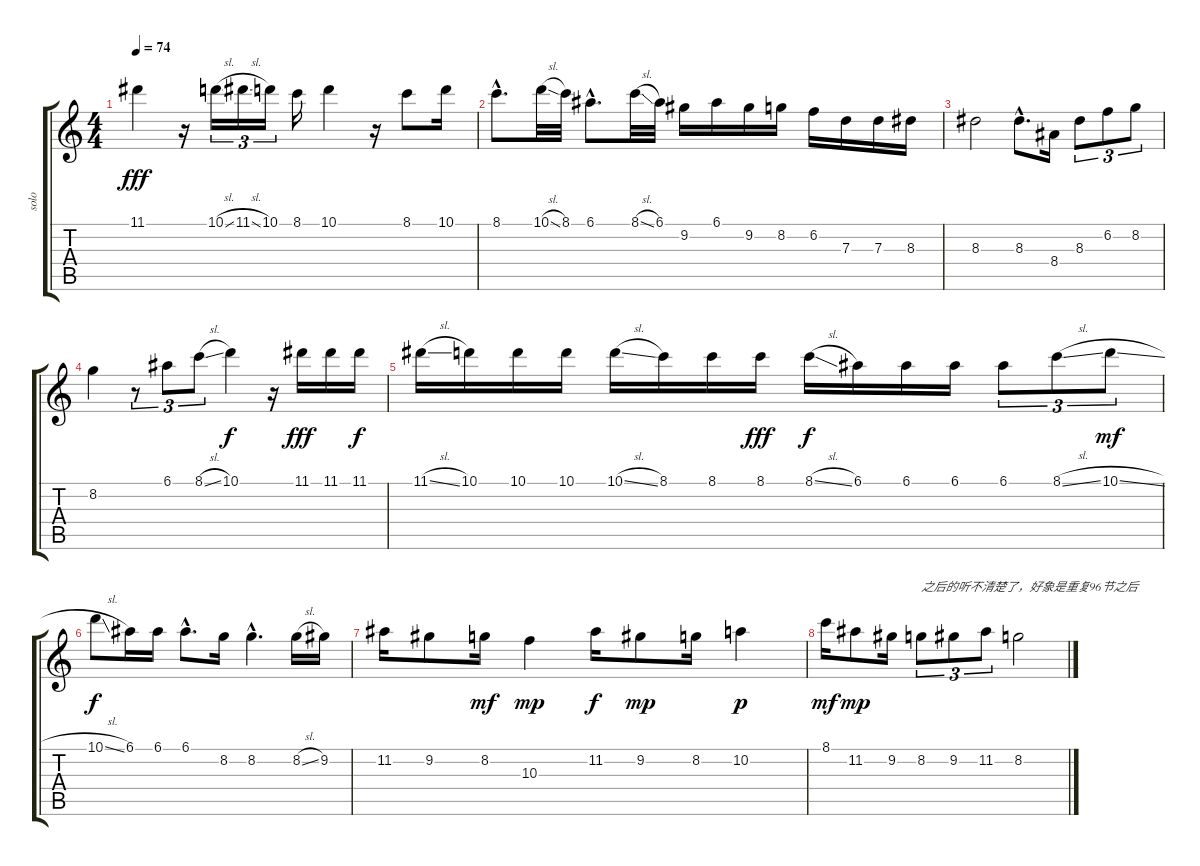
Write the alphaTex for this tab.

\track ("solo" "solo") {instrument acousticguitarnylon}
\staff {score tabs}
\tuning (E4 B3 G3 D3 A2 E2) {hide}
\ts (4 4)
\tempo 74
\clef g2
\ks c
11.1.4{dy fff} r.16 10.1{sl}.16{tu (3 2)} 11.1{sl}.16{tu (3 2)} 10.1.16{tu (3 2)} 8.1.16 10.1.4 r.16 8.1.8 10.1.16 |
8.1{hac}.8{d} 10.1{sl}.32 8.1.32 6.1{hac}.8{d} 8.1{sl}.32 6.1.32 9.2.16 6.1.16 9.2.16 8.2.16 6.2.16 7.3.16 7.3.16 8.3.16 |
8.3.2 8.3{hac}.8{d} 8.4.16 8.3.8{tu (3 2)} 6.2.8{tu (3 2)} 8.2.8{tu (3 2)} |
8.2.4 r.8{tu (3 2)} 6.1.8{tu (3 2)} 8.1{sl}.8{tu (3 2)} 10.1.4{dy f} r.16 11.1.16{dy fff} 11.1.16 11.1.16{dy f} |
11.1{sl}.16 10.1.16 10.1.16 10.1.16 10.1{sl}.16 8.1.16 8.1.16 8.1.16{dy fff} 8.1{sl}.16{dy f} 6.1.16 6.1.16 6.1.16 6.1.8{tu (3 2)} 8.1{sl}.8{tu (3 2)} 10.1{sl}.8{tu (3 2) dy mf} |
10.1{sl}.8{dy f} 6.1.16 6.1.16 6.1{hac}.8{d} 8.2.16 8.2{hac}.4{d} 8.2{sl}.16 9.2.16 |
11.2.16 9.2.8 8.2.16{dy mf} 10.3.4{dy mp} 11.2.16{dy f} 9.2.8{dy mp} 8.2.16 10.2.4{dy p} |
8.1.16{dy mf} 11.2.8{dy mp} 9.2.16 8.2.8{tu (3 2) txt "之后的听不清楚了，好象是重复96节之后"} 9.2.8{tu (3 2)} 11.2.8{tu (3 2)} 8.2.2
